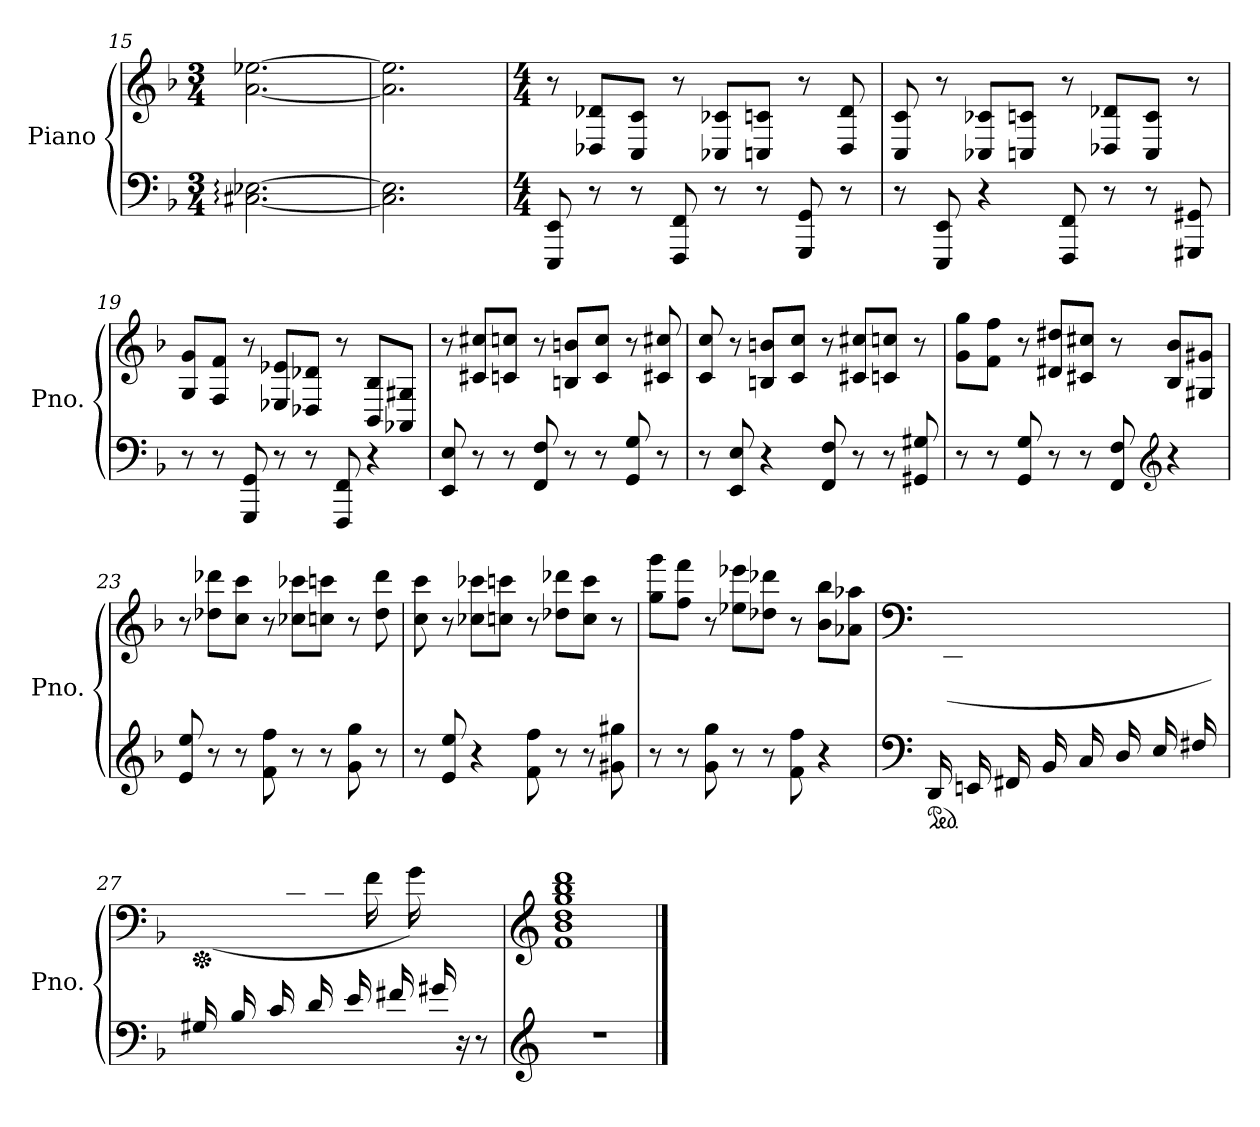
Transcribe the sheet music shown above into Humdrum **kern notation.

**kern	**kern
*part1	*part1
*staff2	*staff1
*I"Piano	*
*I'Pno.	*
*clefF4	*clefG2
*k[b-]	*k[b-]
*M3/4	*M3/4
*MM190	*MM190
=15	=15
[2.C#X\: [2.E-X\:	[2.a\ [2.ee-X\
=16	=16
2.C#\] 2.E-\]	2.a\] 2.ee-\]
=17	=17
*M4/4	*M4/4
*	*MM300
8EEE/ 8EE/	8r
8r	8D-X/ 8d-X/L
8r	8C/ 8c/J
8FFF/ 8FF/	8r
8r	8C-X/ 8c-X/L
8r	8Cn/ 8cn/J
8GGG/ 8GG/	8r
8r	8D-/ 8d-/
!!LO:LB:g=z
=18	=18
8r	8C/ 8c/
8EEE/ 8EE/	8r
4r	8C-X/ 8c-X/L
.	8Cn/ 8cn/J
8FFF/ 8FF/	8r
8r	8D-X/ 8d-X/L
8r	8C/ 8c/J
8GGG#X/ 8GG#X/	8r
=19	=19
8r	8G/ 8g/L
8r	8F/ 8f/J
8GGG/ 8GG/	8r
8r	8E-X/ 8e-X/L
8r	8D-X/ 8d-X/J
8FFF/ 8FF/	8r
4r	8BB-/ 8B-/L
.	8AA-X/ 8G#X/J
=20	=20
8EE/ 8E/	8r
8r	8c#X/ 8cc#X/L
8r	8cn/ 8ccn/J
8FF/ 8F/	8r
8r	8Bn/ 8bn/L
8r	8c/ 8cc/J
8GG/ 8G/	8r
8r	8c#X/ 8cc#X/
!!LO:LB:g=z
=21	=21
8r	8c/ 8cc/
8EE/ 8E/	8r
4r	8Bn/ 8bn/L
.	8c/ 8cc/J
8FF/ 8F/	8r
8r	8c#X/ 8cc#X/L
8r	8cn/ 8ccn/J
8GG#X/ 8G#X/	8r
=22	=22
8r	8g\ 8gg\L
8r	8f\ 8ff\J
8GG/ 8G/	8r
8r	8d#X/ 8dd#X/L
8r	8c#X/ 8cc#X/J
8FF/ 8F/	8r
*clefG2	*
4r	8B-/ 8b-/L
.	8G#X/ 8g#X/J
=23	=23
8e/ 8ee/	8r
8r	8dd-X\ 8ddd-X\L
8r	8cc\ 8ccc\J
8f\ 8ff\	8r
8r	8cc-X\ 8ccc-X\L
8r	8ccn\ 8cccn\J
8g\ 8gg\	8r
8r	8dd-\ 8ddd-\
!!LO:LB:g=z
=24	=24
8r	8cc\ 8ccc\
8e/ 8ee/	8r
4r	8cc-X\ 8ccc-X\L
.	8ccn\ 8cccn\J
8f\ 8ff\	8r
8r	8dd-X\ 8ddd-X\L
8r	8cc\ 8ccc\J
8g#X\ 8gg#X\	8r
=25	=25
8r	8gg\ 8ggg\L
8r	8ff\ 8fff\J
8g\ 8gg\	8r
8r	8ee-X\ 8eee-X\L
8r	8dd-X\ 8ddd-X\J
8f\ 8ff\	8r
4r	8b-\ 8bb-\L
.	8a-X\ 8aa-X\J
=26	=26
*clefF4	*clefF4
*ped	*
*	*MM200
*	*^
16DD/LL	1ryy	16ryy
16ryy	.	(16EE-X\
16EEn/	.	16ryy
16ryy	.	16FF\JJ
16FF#X/LL	.	16ryy
16ryy	.	16GG#X\
16BB-/	.	16ryy
16ryy	.	16BBn\JJ
16C/LL	.	16ryy
16ryy	.	16C#X\
16D/	.	16ryy
16ryy	.	16D#X\JJ
16E/LL	.	16ryy
16ryy	.	16F\
16F#X/	.	16ryy
16ryy	.	16G\JJ)
!!LO:LB:g=z	!!
=27	=27	=27
*	*Xped	*
16G#X/LL	1ryy	16ryy
16ryy	.	(16A\
16B-/	.	16ryy
16ryy	.	16Bn\JJ
16c/LL	.	16ryy
16ryy	.	16c#X\
16d/	.	16ryy
16ryy	.	16d#X\JJ
16e/LL	.	16ryy
16ryy	.	16f\
16f#X/	.	16ryy
16ryy	.	16g\)
16g#X/JJ	.	4ryy
16r	.	.
8r	.	.
*	*v	*v
=28	=28
*clefG2	*clefG2
1r	1f 1b- 1dd 1gg 1bb- 1ddd
==	==
*-	*-
